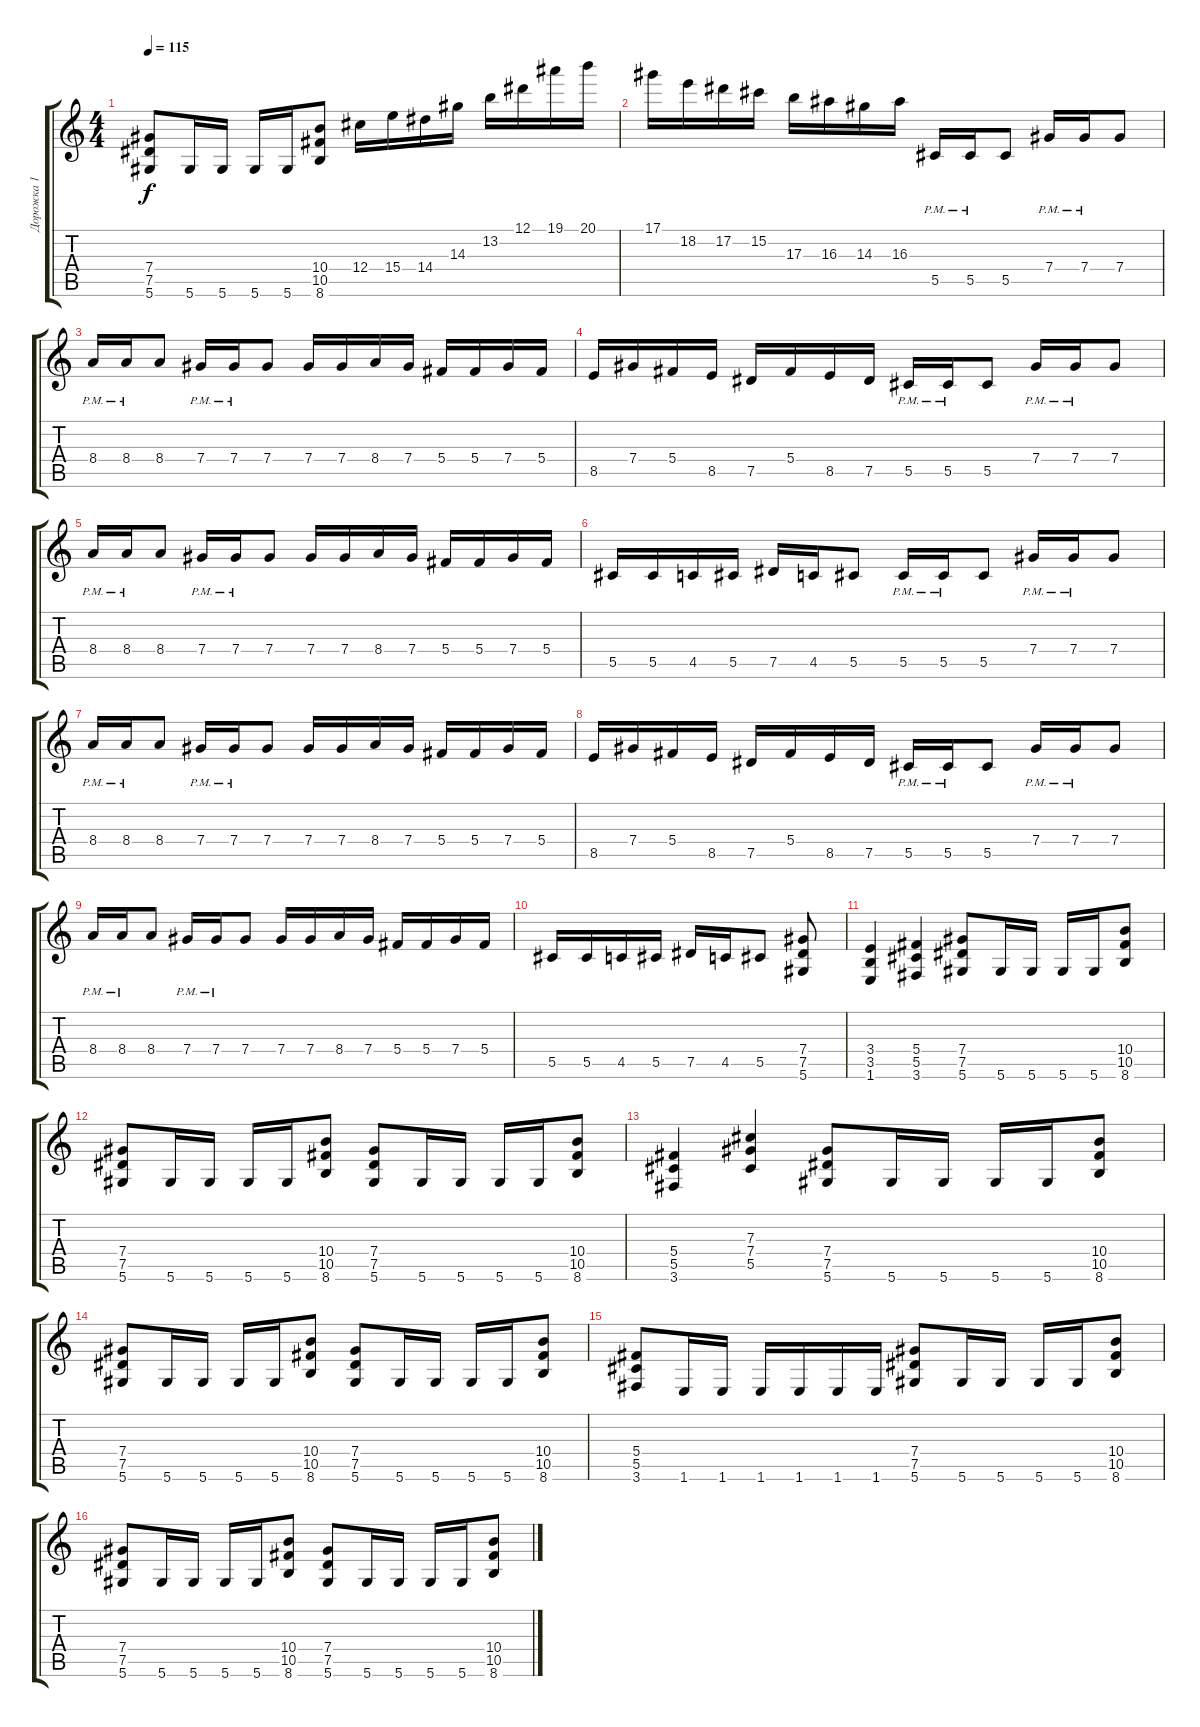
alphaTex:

\track ("Дорожка 1" "Дорожка 1") {instrument distortionguitar}
\staff {score tabs}
\tuning (Eb4 Bb3 Gb3 Db3 Ab2 Eb2) {hide}
\ts (4 4)
\tempo 115
\clef g2
\ks c
(7.4 7.5 5.6).8{dy f} 5.6.16 5.6.16 5.6.16 5.6.16 (10.4 10.5 8.6).8 12.4.16 15.4.16 14.4.16 14.3.16 13.2.16 12.1.16 19.1.16 20.1.16 |
17.1.16 18.2.16 17.2.16 15.2.16 17.3.16 16.3.16 14.3.16 16.3.16 5.5{pm}.16 5.5{pm}.16 5.5.8 7.4{pm}.16 7.4{pm}.16 7.4.8 |
8.4{pm}.16 8.4{pm}.16 8.4.8 7.4{pm}.16 7.4{pm}.16 7.4.8 7.4.16 7.4.16 8.4.16 7.4.16 5.4.16 5.4.16 7.4.16 5.4.16 |
8.5.16 7.4.16 5.4.16 8.5.16 7.5.16 5.4.16 8.5.16 7.5.16 5.5{pm}.16 5.5{pm}.16 5.5.8 7.4{pm}.16 7.4{pm}.16 7.4.8 |
8.4{pm}.16 8.4{pm}.16 8.4.8 7.4{pm}.16 7.4{pm}.16 7.4.8 7.4.16 7.4.16 8.4.16 7.4.16 5.4.16 5.4.16 7.4.16 5.4.16 |
5.5.16 5.5.16 4.5.16 5.5.16 7.5.16 4.5.16 5.5.8 5.5{pm}.16 5.5{pm}.16 5.5.8 7.4{pm}.16 7.4{pm}.16 7.4.8 |
8.4{pm}.16 8.4{pm}.16 8.4.8 7.4{pm}.16 7.4{pm}.16 7.4.8 7.4.16 7.4.16 8.4.16 7.4.16 5.4.16 5.4.16 7.4.16 5.4.16 |
8.5.16 7.4.16 5.4.16 8.5.16 7.5.16 5.4.16 8.5.16 7.5.16 5.5{pm}.16 5.5{pm}.16 5.5.8 7.4{pm}.16 7.4{pm}.16 7.4.8 |
8.4{pm}.16 8.4{pm}.16 8.4.8 7.4{pm}.16 7.4{pm}.16 7.4.8 7.4.16 7.4.16 8.4.16 7.4.16 5.4.16 5.4.16 7.4.16 5.4.16 |
5.5.16 5.5.16 4.5.16 5.5.16 7.5.16 4.5.16 5.5.8 (7.4 7.5 5.6).8 |
(3.4 3.5 1.6).4 (5.4 5.5 3.6).4 (7.4 7.5 5.6).8 5.6.16 5.6.16 5.6.16 5.6.16 (10.4 10.5 8.6).8 |
(7.4 7.5 5.6).8 5.6.16 5.6.16 5.6.16 5.6.16 (10.4 10.5 8.6).8 (7.4 7.5 5.6).8 5.6.16 5.6.16 5.6.16 5.6.16 (10.4 10.5 8.6).8 |
(5.4 5.5 3.6).4 (7.3 7.4 5.5).4 (7.4 7.5 5.6).8 5.6.16 5.6.16 5.6.16 5.6.16 (10.4 10.5 8.6).8 |
(7.4 7.5 5.6).8 5.6.16 5.6.16 5.6.16 5.6.16 (10.4 10.5 8.6).8 (7.4 7.5 5.6).8 5.6.16 5.6.16 5.6.16 5.6.16 (10.4 10.5 8.6).8 |
(5.4 5.5 3.6).8 1.6.16 1.6.16 1.6.16 1.6.16 1.6.16 1.6.16 (7.4 7.5 5.6).8 5.6.16 5.6.16 5.6.16 5.6.16 (10.4 10.5 8.6).8 |
(7.4 7.5 5.6).8 5.6.16 5.6.16 5.6.16 5.6.16 (10.4 10.5 8.6).8 (7.4 7.5 5.6).8 5.6.16 5.6.16 5.6.16 5.6.16 (10.4 10.5 8.6).8
